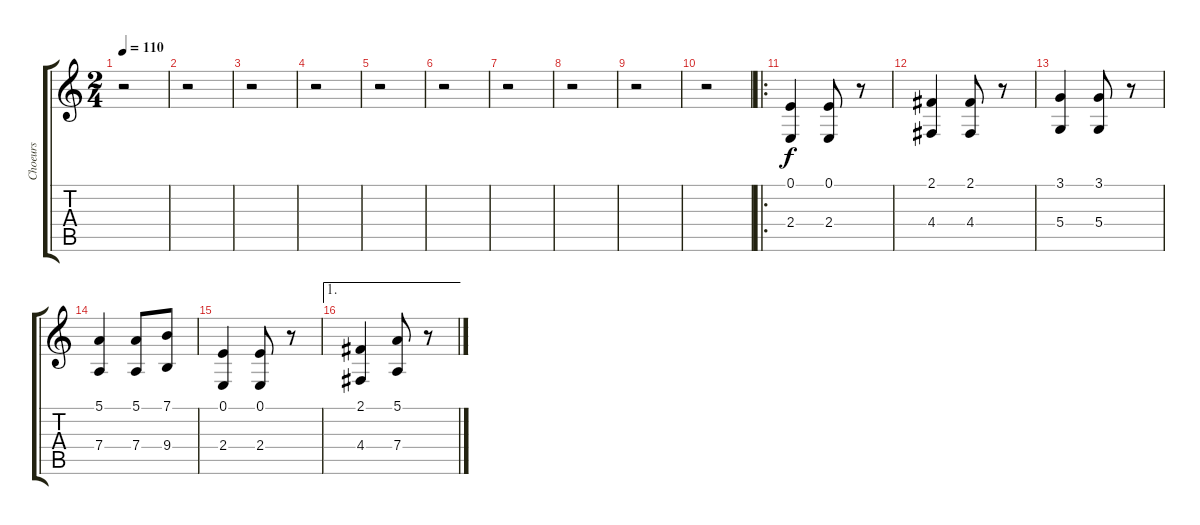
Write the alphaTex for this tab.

\track ("Choeurs" "Choeurs") {instrument pad4choir}
\staff {score tabs}
\tuning (E4 B3 G3 D3 A2 E2) {hide}
\ts (2 4)
\tempo 110
\clef g2
\ks c
r.2{dy f} |
r.2 |
r.2 |
r.2 |
r.2 |
r.2 |
r.2 |
r.2 |
r.2 |
r.2 |
\ro
(0.1 2.4).4 (0.1 2.4).8 r.8 |
(2.1 4.4).4 (2.1 4.4).8 r.8 |
(3.1 5.4).4 (3.1 5.4).8 r.8 |
(5.1 7.4).4 (5.1 7.4).8 (7.1 9.4).8 |
(0.1 2.4).4 (0.1 2.4).8 r.8 |
\ae 1
(2.1 4.4).4 (5.1 7.4).8 r.8
